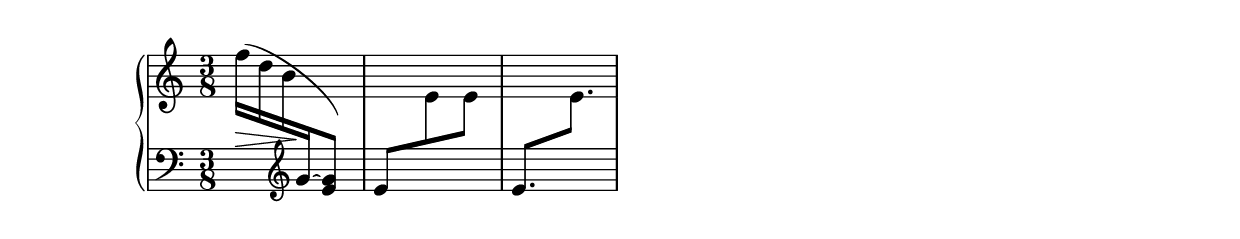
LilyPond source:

\version "2.3.16"
\header {
    texidoc = "Cross staff  (kneed) beams do not cause extreme slopes."
}

\score {
    \context PianoStaff <<
    \context Staff = up
    \relative c'' <<
        {
	    \stemDown
            f16( \> d b\! \change Staff = down \stemUp
            \clef treble g ~ < g e>8)
	    
	     e[ \change Staff = up
	    \stemDown
	    e e]
	    \change Staff = down
	    \stemUp
	    e8.[
		\change Staff = up
	    \stemDown
	    e8.]
	    
	} \\
    >>
    \context Staff = down {
        \time 3/8 \clef bass s4.*3 }
    >>
    \paper { raggedright = ##t}
}

